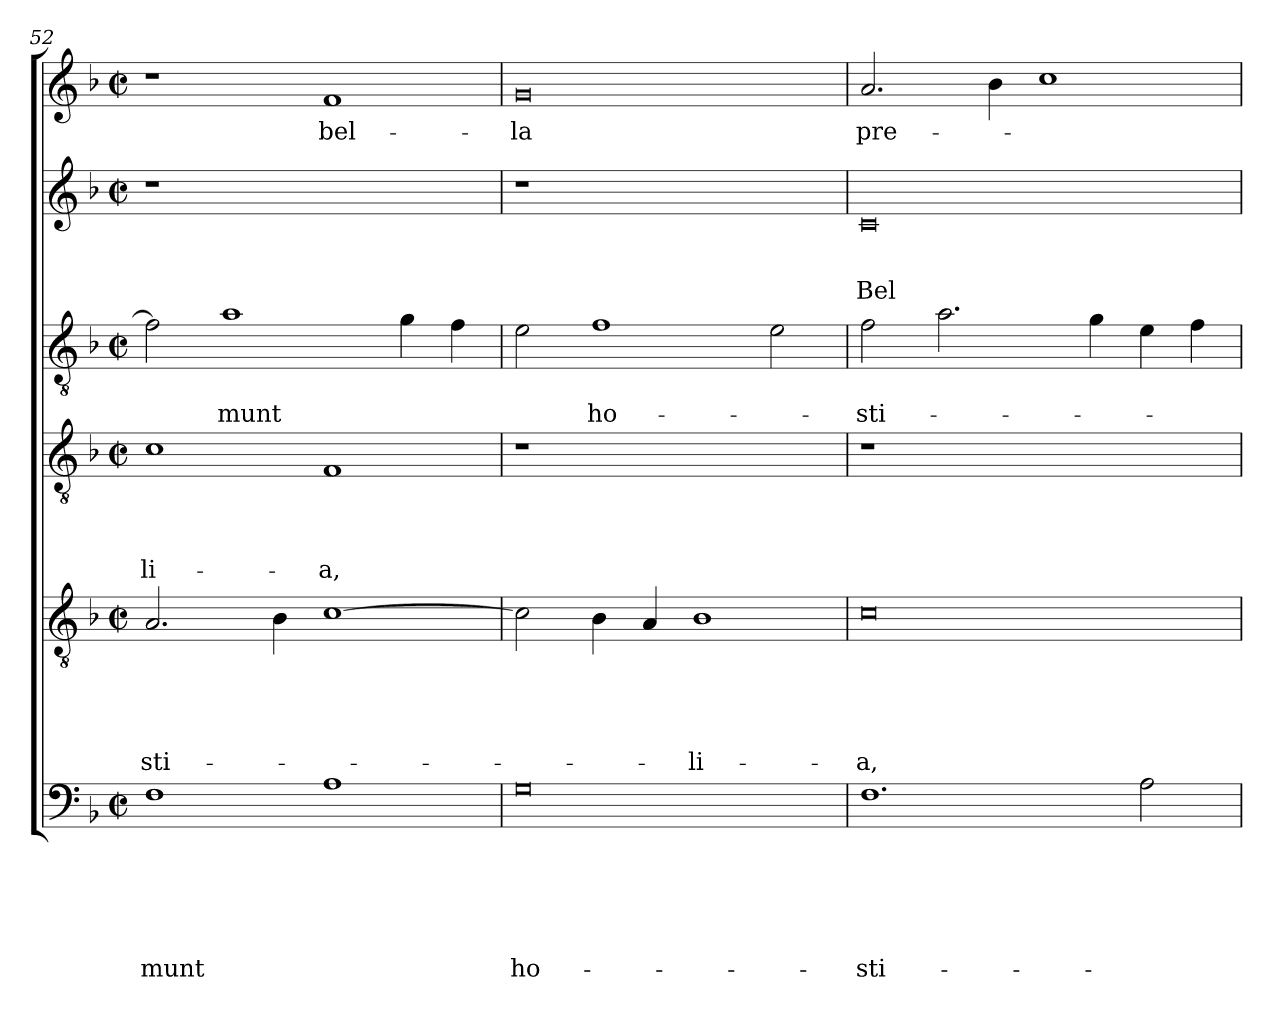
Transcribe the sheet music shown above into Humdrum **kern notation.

**kern	**text	**text	**text	**text	**text	**text	**kern	**text	**text	**text	**text	**text	**kern	**text	**text	**text	**text	**kern	**text	**text	**kern	**text	**text	**text	**kern	**text
*part6	*part6	*part6	*part6	*part6	*part6	*part6	*part5	*part5	*part5	*part5	*part5	*part5	*part4	*part4	*part4	*part4	*part4	*part3	*part3	*part3	*part2	*part2	*part2	*part2	*part1	*part1
*staff6	*staff6	*staff6	*staff6	*staff6	*staff6	*staff6	*staff5	*staff5	*staff5	*staff5	*staff5	*staff5	*staff4	*staff4	*staff4	*staff4	*staff4	*staff3	*staff3	*staff3	*staff2	*staff2	*staff2	*staff2	*staff1	*staff1
*clefF4	*	*	*	*	*	*	*clefGv2	*	*	*	*	*	*clefGv2	*	*	*	*	*clefGv2	*	*	*clefG2	*	*	*	*clefG2	*
*k[b-]	*	*	*	*	*	*	*k[b-]	*	*	*	*	*	*k[b-]	*	*	*	*	*k[b-]	*	*	*k[b-]	*	*	*	*k[b-]	*
*F:	*	*	*	*	*	*	*F:	*	*	*	*	*	*F:	*	*	*	*	*F:	*	*	*F:	*	*	*	*F:	*
*M2/2	*	*	*	*	*	*	*M2/2	*	*	*	*	*	*M2/2	*	*	*	*	*M2/2	*	*	*M2/2	*	*	*	*M2/2	*
*met(c|)	*	*	*	*	*	*	*met(c|)	*	*	*	*	*	*met(c|)	*	*	*	*	*met(c|)	*	*	*met(c|)	*	*	*	*met(c|)	*
=52	=52	=52	=52	=52	=52	=52	=52	=52	=52	=52	=52	=52	=52	=52	=52	=52	=52	=52	=52	=52	=52	=52	=52	=52	=52	=52
1F	.	.	.	.	.	-munt	2.A/	.	.	.	.	-sti-	1c	.	.	.	-li-	2f\]	.	.	1r	.	.	.	1r	.
.	.	.	.	.	.	.	.	.	.	.	.	.	.	.	.	.	.	1a	.	-munt	.	.	.	.	.	.
.	.	.	.	.	.	.	4B-\	.	.	.	.	.	.	.	.	.	.	.	.	.	.	.	.	.	.	.
1A	.	.	.	.	.	.	[1c	.	.	.	.	.	1F	.	.	.	-a,	.	.	.	1ryy	.	.	.	1f	bel-
.	.	.	.	.	.	.	.	.	.	.	.	.	.	.	.	.	.	4g\	.	.	.	.	.	.	.	.
.	.	.	.	.	.	.	.	.	.	.	.	.	.	.	.	.	.	4f\	.	.	.	.	.	.	.	.
=53	=53	=53	=53	=53	=53	=53	=53	=53	=53	=53	=53	=53	=53	=53	=53	=53	=53	=53	=53	=53	=53	=53	=53	=53	=53	=53
0G	.	.	.	.	.	ho-	2c\]	.	.	.	.	.	1r	.	.	.	.	2e\	.	.	1r	.	.	.	0g	-la
.	.	.	.	.	.	.	4B-\	.	.	.	.	.	.	.	.	.	.	1f	.	ho-	.	.	.	.	.	.
.	.	.	.	.	.	.	4A/	.	.	.	.	.	.	.	.	.	.	.	.	.	.	.	.	.	.	.
.	.	.	.	.	.	.	1B-	.	.	.	.	-li-	1ryy	.	.	.	.	.	.	.	1ryy	.	.	.	.	.
.	.	.	.	.	.	.	.	.	.	.	.	.	.	.	.	.	.	2e\	.	.	.	.	.	.	.	.
=54	=54	=54	=54	=54	=54	=54	=54	=54	=54	=54	=54	=54	=54	=54	=54	=54	=54	=54	=54	=54	=54	=54	=54	=54	=54	=54
1.F	.	.	.	.	.	-sti-	0c	.	.	.	.	-a,	1r	.	.	.	.	2f\	.	-sti-	0c	.	.	Bel-	2.a/	pre-
.	.	.	.	.	.	.	.	.	.	.	.	.	.	.	.	.	.	2.a\	.	.	.	.	.	.	.	.
.	.	.	.	.	.	.	.	.	.	.	.	.	.	.	.	.	.	.	.	.	.	.	.	.	4b-\	.
.	.	.	.	.	.	.	.	.	.	.	.	.	1ryy	.	.	.	.	.	.	.	.	.	.	.	1cc	.
.	.	.	.	.	.	.	.	.	.	.	.	.	.	.	.	.	.	4g\	.	.	.	.	.	.	.	.
2A\	.	.	.	.	.	.	.	.	.	.	.	.	.	.	.	.	.	4e\	.	.	.	.	.	.	.	.
.	.	.	.	.	.	.	.	.	.	.	.	.	.	.	.	.	.	4f\	.	.	.	.	.	.	.	.
=	=	=	=	=	=	=	=	=	=	=	=	=	=	=	=	=	=	=	=	=	=	=	=	=	=	=
*-	*-	*-	*-	*-	*-	*-	*-	*-	*-	*-	*-	*-	*-	*-	*-	*-	*-	*-	*-	*-	*-	*-	*-	*-	*-	*-
